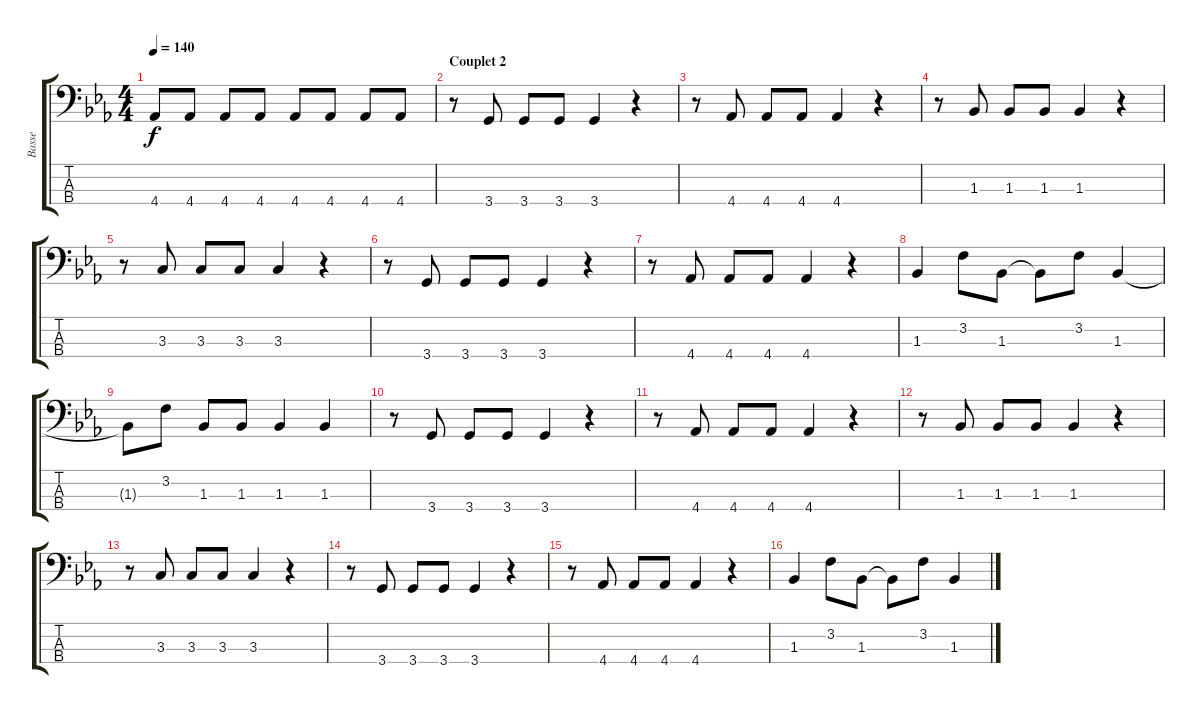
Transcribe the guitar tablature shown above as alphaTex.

\track ("Basse" "Basse") {instrument electricbasspick}
\staff {score tabs}
\tuning (G2 D2 A1 E1) {hide}
\ts (4 4)
\tempo 140
\clef f4
\ks eb
4.4.8{dy f} 4.4.8 4.4.8 4.4.8 4.4.8 4.4.8 4.4.8 4.4.8 |
\section ("" "Couplet 2")
r.8 3.4.8 3.4.8 3.4.8 3.4.4 r.4 |
r.8 4.4.8 4.4.8 4.4.8 4.4.4 r.4 |
r.8 1.3.8 1.3.8 1.3.8 1.3.4 r.4 |
r.8 3.3.8 3.3.8 3.3.8 3.3.4 r.4 |
r.8 3.4.8 3.4.8 3.4.8 3.4.4 r.4 |
r.8 4.4.8 4.4.8 4.4.8 4.4.4 r.4 |
1.3.4 3.2.8 1.3.8 1.3{t}.8 3.2.8 1.3.4 |
1.3{t}.8 3.2.8 1.3.8 1.3.8 1.3.4 1.3.4 |
r.8 3.4.8 3.4.8 3.4.8 3.4.4 r.4 |
r.8 4.4.8 4.4.8 4.4.8 4.4.4 r.4 |
r.8 1.3.8 1.3.8 1.3.8 1.3.4 r.4 |
r.8 3.3.8 3.3.8 3.3.8 3.3.4 r.4 |
r.8 3.4.8 3.4.8 3.4.8 3.4.4 r.4 |
r.8 4.4.8 4.4.8 4.4.8 4.4.4 r.4 |
1.3.4 3.2.8 1.3.8 1.3{t}.8 3.2.8 1.3.4
